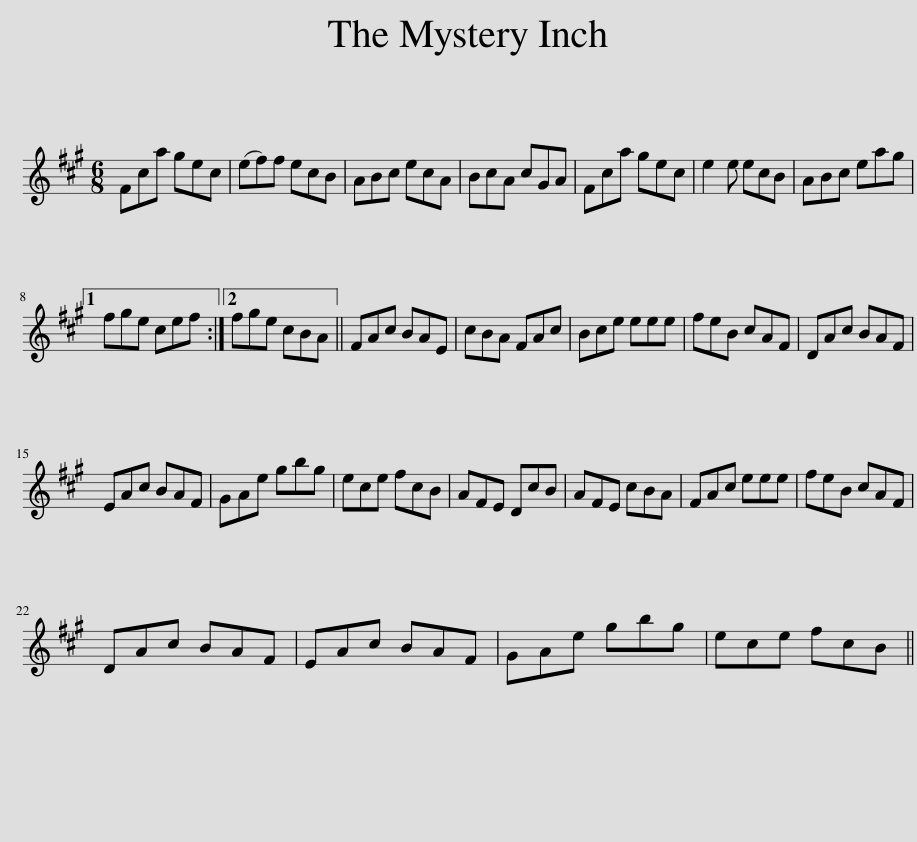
X:1
L:1/8
M:6/8
I:linebreak $
K:A
V:1 treble
V:1
 Fca gec | (ef)f ecB | ABc ecA | BcA cGA | Fca gec | %5
 e2 e ecB | ABc eag |1$ fge cef :|2 fge cBA || FAc BAE | %10
 cBA FAc | Bce eee | feB cAF | DAc BAF |$ EAc BAF | %15
 GAe gbg | ece fcB | AFE DcB | AFE cBA | FAc eee | %20
 feB cAF |$ DAc BAF | EAc BAF | GAe gbg | ece fcB || %25
